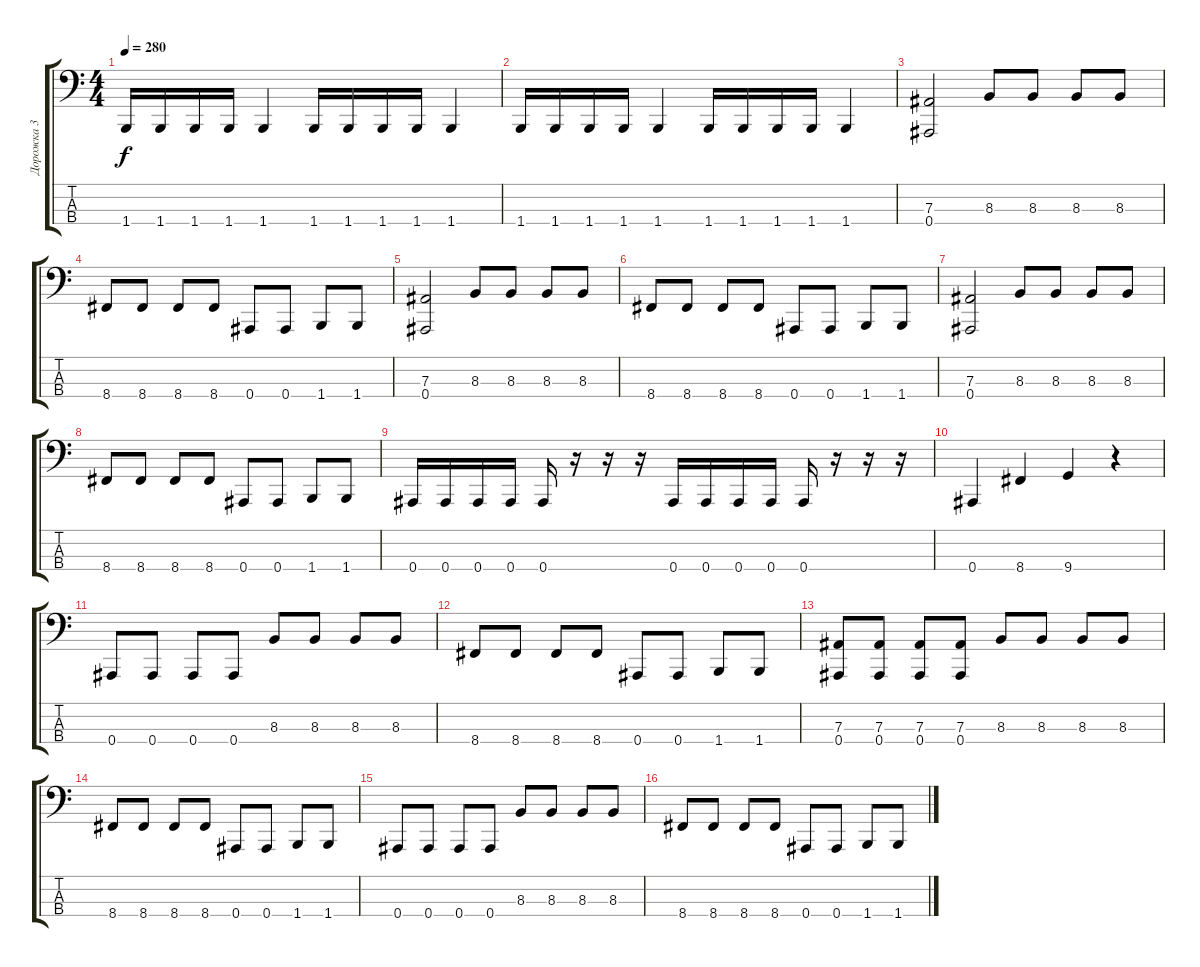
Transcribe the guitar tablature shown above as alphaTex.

\track ("Дорожка 3" "Дорожка 3") {instrument electricbassfinger}
\staff {score tabs}
\tuning (Db2 Ab1 Eb1 Bb0) {hide}
\ts (4 4)
\tempo 280
\clef f4
\ks c
1.4.16{dy f} 1.4.16 1.4.16 1.4.16 1.4.4 1.4.16 1.4.16 1.4.16 1.4.16 1.4.4 |
1.4.16 1.4.16 1.4.16 1.4.16 1.4.4 1.4.16 1.4.16 1.4.16 1.4.16 1.4.4 |
(7.3 0.4).2 8.3.8 8.3.8 8.3.8 8.3.8 |
8.4.8 8.4.8 8.4.8 8.4.8 0.4.8 0.4.8 1.4.8 1.4.8 |
(7.3 0.4).2 8.3.8 8.3.8 8.3.8 8.3.8 |
8.4.8 8.4.8 8.4.8 8.4.8 0.4.8 0.4.8 1.4.8 1.4.8 |
(7.3 0.4).2 8.3.8 8.3.8 8.3.8 8.3.8 |
8.4.8 8.4.8 8.4.8 8.4.8 0.4.8 0.4.8 1.4.8 1.4.8 |
0.4.16 0.4.16 0.4.16 0.4.16 0.4.16 r.16 r.16 r.16 0.4.16 0.4.16 0.4.16 0.4.16 0.4.16 r.16 r.16 r.16 |
0.4.4 8.4.4 9.4.4 r.4 |
0.4.8 0.4.8 0.4.8 0.4.8 8.3.8 8.3.8 8.3.8 8.3.8 |
8.4.8 8.4.8 8.4.8 8.4.8 0.4.8 0.4.8 1.4.8 1.4.8 |
(7.3 0.4).8 (7.3 0.4).8 (7.3 0.4).8 (7.3 0.4).8 8.3.8 8.3.8 8.3.8 8.3.8 |
8.4.8 8.4.8 8.4.8 8.4.8 0.4.8 0.4.8 1.4.8 1.4.8 |
0.4.8 0.4.8 0.4.8 0.4.8 8.3.8 8.3.8 8.3.8 8.3.8 |
8.4.8 8.4.8 8.4.8 8.4.8 0.4.8 0.4.8 1.4.8 1.4.8
